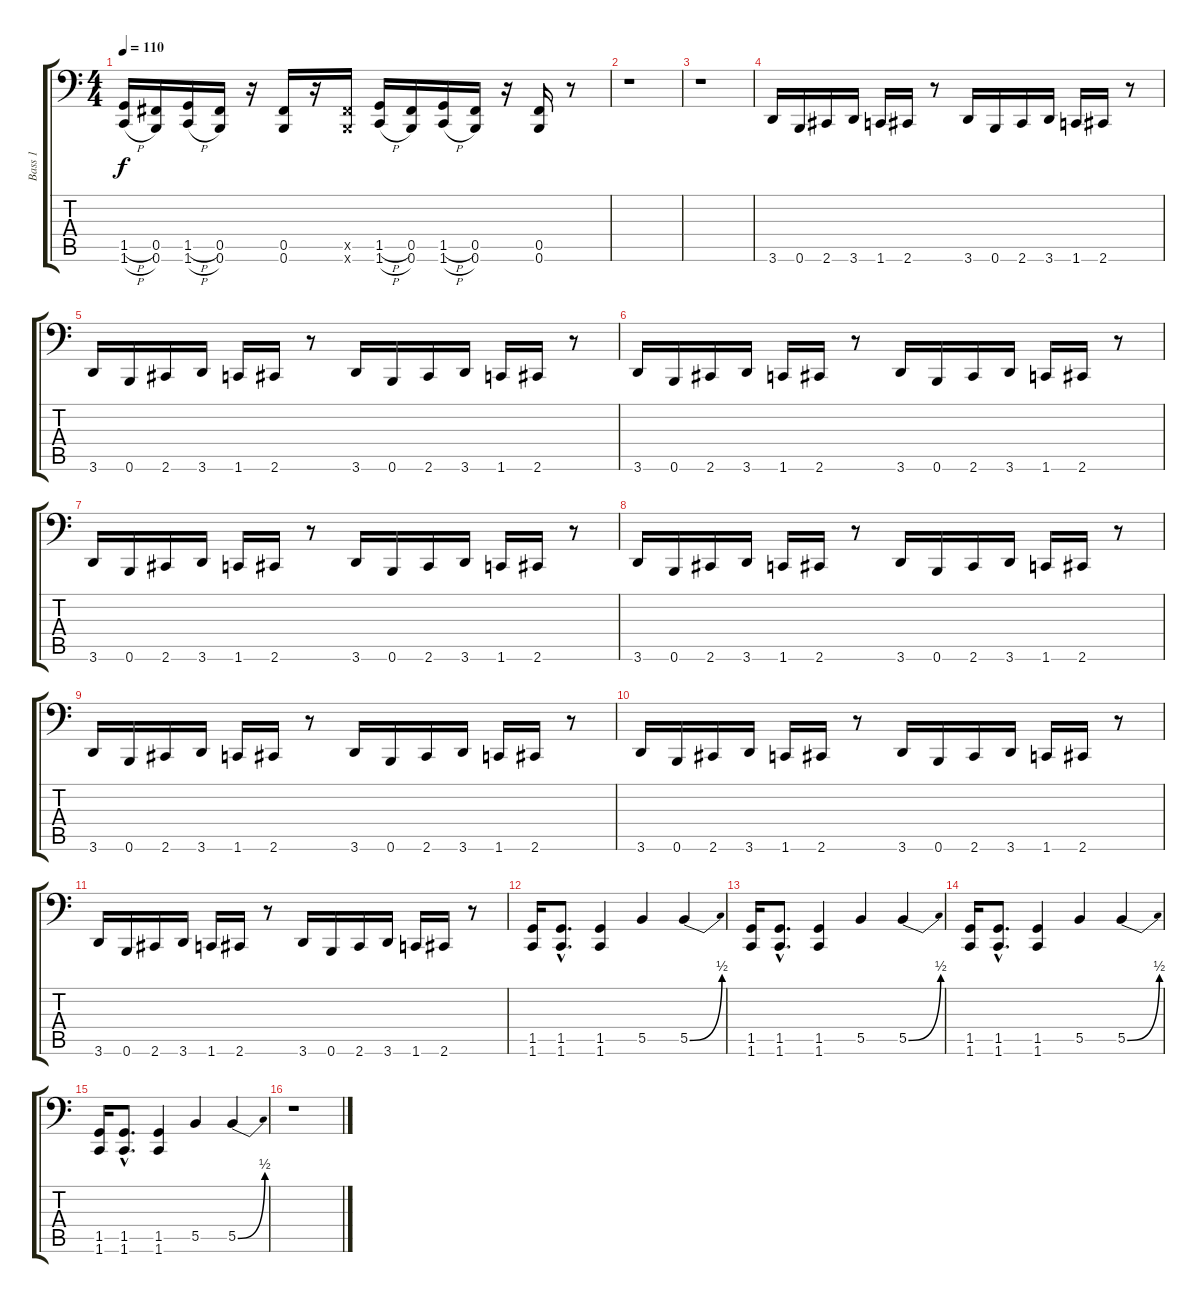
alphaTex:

\track ("Bass 1" "Bass 1") {instrument electricbasspick}
\staff {score tabs}
\tuning (Db3 Ab2 E2 B1 Gb1 B0) {hide}
\ts (4 4)
\tempo 110
\clef f4
\ks c
(1.5{h} 1.6{h}).16{dy f} (0.5 0.6).16 (1.5{h} 1.6{h}).16 (0.5 0.6).16 r.16 (0.5 0.6).16 r.16 (0.5{x} 0.6{x}).16 (1.5{h} 1.6{h}).16 (0.5 0.6).16 (1.5{h} 1.6{h}).16 (0.5 0.6).16 r.16 (0.5 0.6).16 r.8 |
r.1 |
r.1 |
3.6.16 0.6.16 2.6.16 3.6.16 1.6.16 2.6.16 r.8 3.6.16 0.6.16 2.6.16 3.6.16 1.6.16 2.6.16 r.8 |
3.6.16 0.6.16 2.6.16 3.6.16 1.6.16 2.6.16 r.8 3.6.16 0.6.16 2.6.16 3.6.16 1.6.16 2.6.16 r.8 |
3.6.16 0.6.16 2.6.16 3.6.16 1.6.16 2.6.16 r.8 3.6.16 0.6.16 2.6.16 3.6.16 1.6.16 2.6.16 r.8 |
3.6.16 0.6.16 2.6.16 3.6.16 1.6.16 2.6.16 r.8 3.6.16 0.6.16 2.6.16 3.6.16 1.6.16 2.6.16 r.8 |
3.6.16 0.6.16 2.6.16 3.6.16 1.6.16 2.6.16 r.8 3.6.16 0.6.16 2.6.16 3.6.16 1.6.16 2.6.16 r.8 |
3.6.16 0.6.16 2.6.16 3.6.16 1.6.16 2.6.16 r.8 3.6.16 0.6.16 2.6.16 3.6.16 1.6.16 2.6.16 r.8 |
3.6.16 0.6.16 2.6.16 3.6.16 1.6.16 2.6.16 r.8 3.6.16 0.6.16 2.6.16 3.6.16 1.6.16 2.6.16 r.8 |
3.6.16 0.6.16 2.6.16 3.6.16 1.6.16 2.6.16 r.8 3.6.16 0.6.16 2.6.16 3.6.16 1.6.16 2.6.16 r.8 |
(1.5 1.6).16 (1.5{hac} 1.6{hac}).8{d} (1.5 1.6).4 5.5.4 5.5{be (bend 0 0 60 2)}.4 |
(1.5 1.6).16 (1.5{hac} 1.6{hac}).8{d} (1.5 1.6).4 5.5.4 5.5{be (bend 0 0 60 2)}.4 |
(1.5 1.6).16 (1.5{hac} 1.6{hac}).8{d} (1.5 1.6).4 5.5.4 5.5{be (bend 0 0 60 2)}.4 |
(1.5 1.6).16 (1.5{hac} 1.6{hac}).8{d} (1.5 1.6).4 5.5.4 5.5{be (bend 0 0 60 2)}.4 |
r.1
